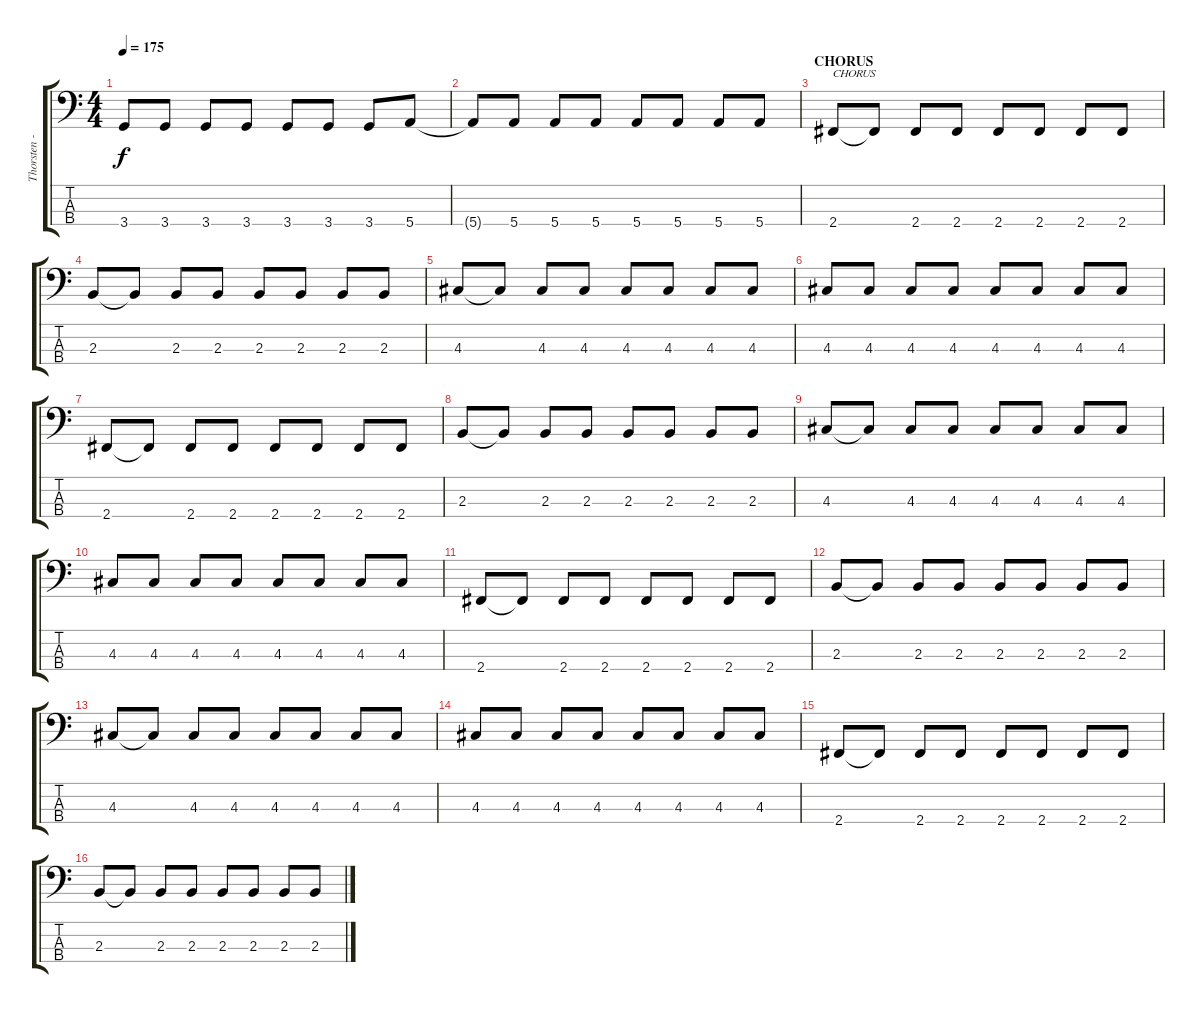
\track ("Thorsten - Bass" "Thorsten -") {instrument electricbassfinger}
\staff {score tabs}
\tuning (G2 D2 A1 E1) {hide}
\ts (4 4)
\tempo 175
\clef f4
\ks c
3.4.8{dy f} 3.4.8 3.4.8 3.4.8 3.4.8 3.4.8 3.4.8 5.4.8 |
5.4{t}.8 5.4.8 5.4.8 5.4.8 5.4.8 5.4.8 5.4.8 5.4.8 |
\section ("" "CHORUS")
2.4.8{txt "CHORUS"} 2.4{t}.8 2.4.8 2.4.8 2.4.8 2.4.8 2.4.8 2.4.8 |
2.3.8 2.3{t}.8 2.3.8 2.3.8 2.3.8 2.3.8 2.3.8 2.3.8 |
4.3.8 4.3{t}.8 4.3.8 4.3.8 4.3.8 4.3.8 4.3.8 4.3.8 |
4.3.8 4.3.8 4.3.8 4.3.8 4.3.8 4.3.8 4.3.8 4.3.8 |
2.4.8 2.4{t}.8 2.4.8 2.4.8 2.4.8 2.4.8 2.4.8 2.4.8 |
2.3.8 2.3{t}.8 2.3.8 2.3.8 2.3.8 2.3.8 2.3.8 2.3.8 |
4.3.8 4.3{t}.8 4.3.8 4.3.8 4.3.8 4.3.8 4.3.8 4.3.8 |
4.3.8 4.3.8 4.3.8 4.3.8 4.3.8 4.3.8 4.3.8 4.3.8 |
2.4.8 2.4{t}.8 2.4.8 2.4.8 2.4.8 2.4.8 2.4.8 2.4.8 |
2.3.8 2.3{t}.8 2.3.8 2.3.8 2.3.8 2.3.8 2.3.8 2.3.8 |
4.3.8 4.3{t}.8 4.3.8 4.3.8 4.3.8 4.3.8 4.3.8 4.3.8 |
4.3.8 4.3.8 4.3.8 4.3.8 4.3.8 4.3.8 4.3.8 4.3.8 |
2.4.8 2.4{t}.8 2.4.8 2.4.8 2.4.8 2.4.8 2.4.8 2.4.8 |
2.3.8 2.3{t}.8 2.3.8 2.3.8 2.3.8 2.3.8 2.3.8 2.3.8
